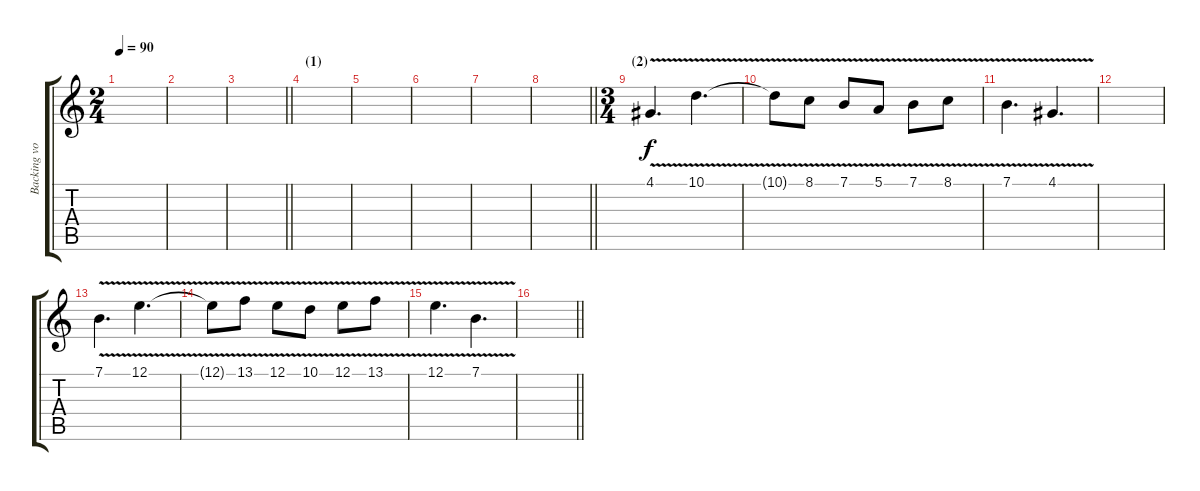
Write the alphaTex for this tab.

\track ("Backing vocals + effects" "Backing vo") {instrument choiraahs}
\staff {score tabs}
\tuning (E4 B3 G3 D3 A2 E2) {hide}
\ts (2 4)
\tempo 90
\clef g2
\ks c
|
|
\barLineRight lightlight
|
\section ("" "(1)")
|
|
|
|
\barLineRight lightlight
|
\ts (3 4)
\section ("" "(2)")
4.1{v}.4{d volume 16 instrument choiraahs} 10.1{v}.4{d} |
10.1{t}.8 8.1{v}.8 7.1{v}.8 5.1{v}.8 7.1{v}.8 8.1{v}.8 |
7.1{v}.4{d} 4.1{v}.4{d} |
|
7.1{v}.4{d} 12.1{v}.4{d} |
12.1{t}.8 13.1{v}.8 12.1{v}.8 10.1{v}.8 12.1{v}.8 13.1{v}.8 |
12.1{v}.4{d} 7.1{v}.4{d} |
\barLineRight lightlight
